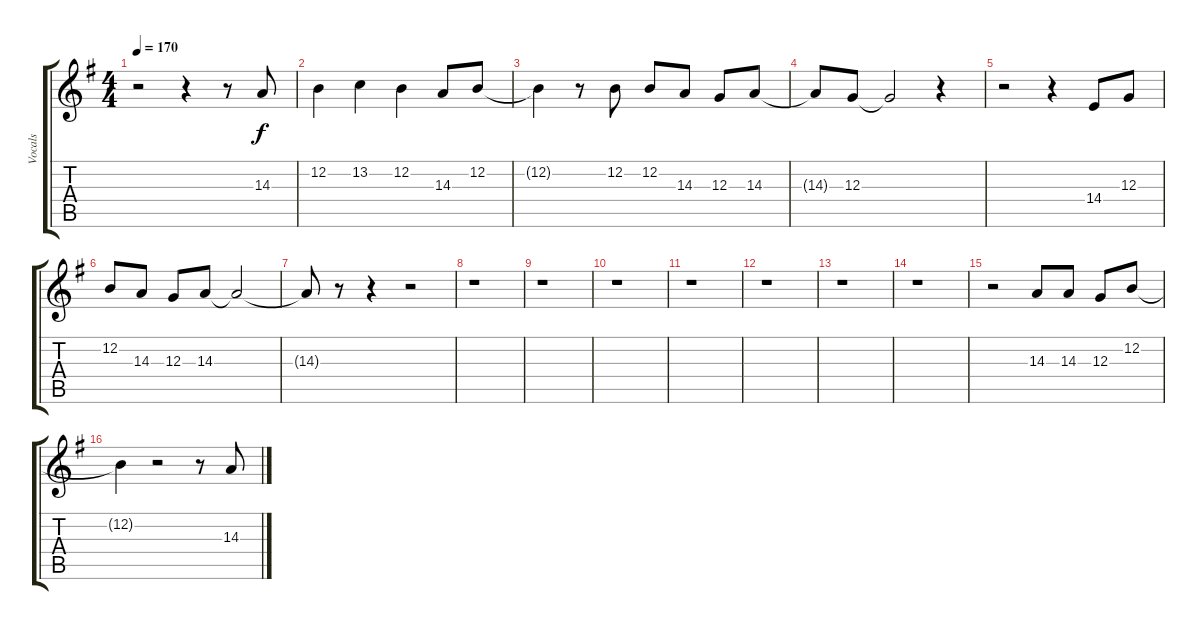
\track ("Vocals" "Vocals") {instrument flute}
\staff {score tabs}
\tuning (E4 B3 G3 D3 A2 E2) {hide}
\ts (4 4)
\tempo 170
\clef g2
\ks g
r.2{dy f} r.4 r.8 14.3.8 |
12.2.4 13.2.4 12.2.4 14.3.8 12.2.8 |
12.2{t}.4 r.8 12.2.8 12.2.8 14.3.8 12.3.8 14.3.8 |
14.3{t}.8 12.3.8 12.3{t}.2 r.4 |
r.2 r.4 14.4.8 12.3.8 |
12.2.8 14.3.8 12.3.8 14.3.8 14.3{t}.2 |
14.3{t}.8 r.8 r.4 r.2 |
r.1 |
r.1 |
r.1 |
r.1 |
r.1 |
r.1 |
r.1 |
r.2 14.3.8 14.3.8 12.3.8 12.2.8 |
12.2{t}.4 r.2 r.8 14.3.8
